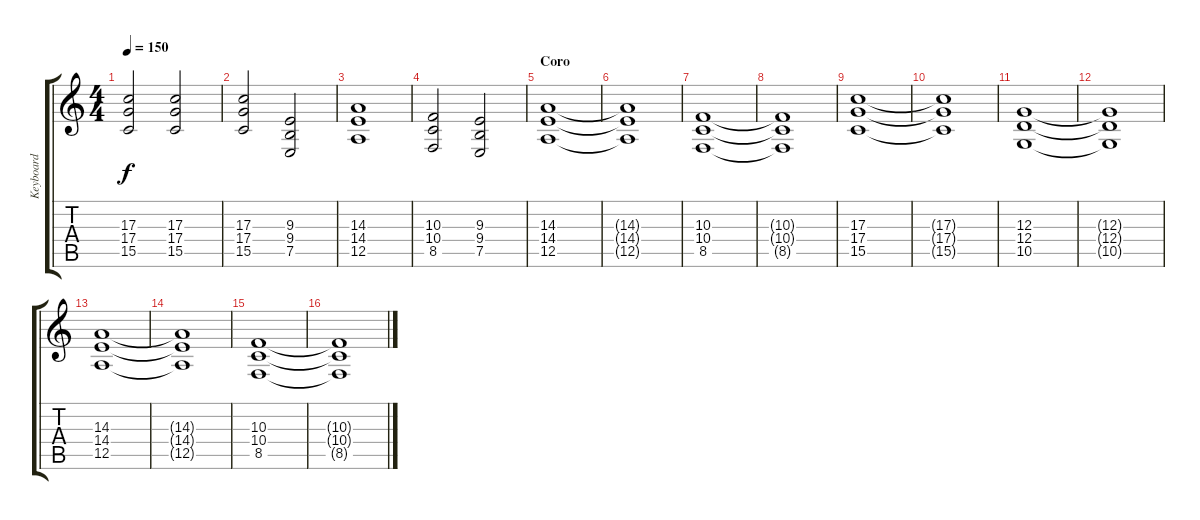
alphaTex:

\track ("Keyboard" "Keyboard") {instrument churchorgan}
\staff {score tabs}
\tuning (E4 B3 G3 D3 A2 E2) {hide}
\ts (4 4)
\tempo 150
\clef g2
\ks c
(17.3 17.4 15.5).2{dy f} (17.3 17.4 15.5).2 |
(17.3 17.4 15.5).2 (9.3 9.4 7.5).2 |
(14.3 14.4 12.5).1 |
(10.3 10.4 8.5).2 (9.3 9.4 7.5).2 |
\section ("" "Coro")
(14.3 14.4 12.5).1 |
(14.3{t} 14.4{t} 12.5{t}).1 |
(10.3 10.4 8.5).1 |
(10.3{t} 10.4{t} 8.5{t}).1 |
(17.3 17.4 15.5).1 |
(17.3{t} 17.4{t} 15.5{t}).1 |
(12.3 12.4 10.5).1 |
(12.3{t} 12.4{t} 10.5{t}).1 |
(14.3 14.4 12.5).1 |
(14.3{t} 14.4{t} 12.5{t}).1 |
(10.3 10.4 8.5).1 |
(10.3{t} 10.4{t} 8.5{t}).1
